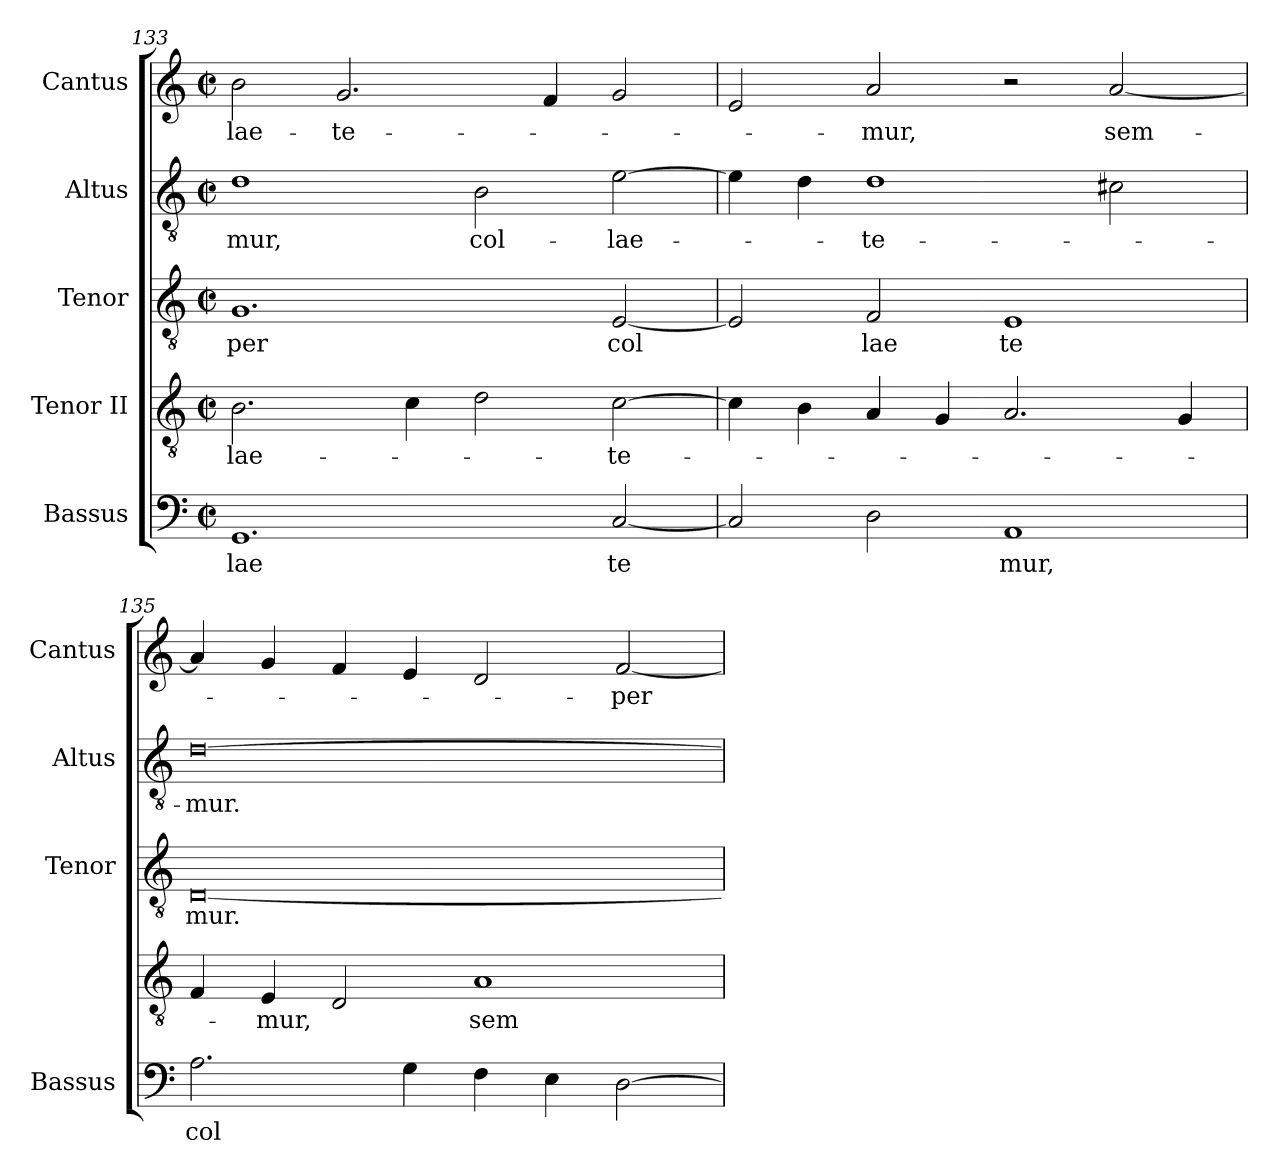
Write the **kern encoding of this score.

**kern	**text	**kern	**text	**kern	**text	**kern	**text	**kern	**text
*part5	*part5	*part4	*part4	*part3	*part3	*part2	*part2	*part1	*part1
*staff5	*staff5	*staff4	*staff4	*staff3	*staff3	*staff2	*staff2	*staff1	*staff1
*I"Bassus	*	*I"Tenor II	*	*I"Tenor	*	*I"Altus	*	*I"Cantus	*
*I'Bassus	*	*	*	*I'Tenor	*	*I'Altus	*	*I'Cantus	*
!!LO:LB:g=z
*clefF4	*	*clefGv2	*	*clefGv2	*	*clefGv2	*	*clefG2	*
*	*	*	*	*k[]	*	*k[]	*	*	*
*	*	*	*	*C:	*	*C:	*	*	*
*M2/2	*	*M2/2	*	*M2/2	*	*M2/2	*	*M2/2	*
*met(c|)	*	*met(c|)	*	*met(c|)	*	*met(c|)	*	*met(c|)	*
=133	=133	=133	=133	=133	=133	=133	=133	=133	=133
!	!LO:LY:b:cj	!	!LO:LY:b	!	!LO:LY:b:cj	!	!LO:LY:b:cj	!	!LO:LY:b:cj
1.GG	-lae	2.B\	-lae-	1.G	-per	1d	-mur,	2b\	-lae-
!	!	!	!	!	!	!	!	!	!LO:LY:b:cj
.	.	.	.	.	.	.	.	2.g/	-te-
.	.	4c\	.	.	.	.	.	.	.
!	!	!	!	!	!	!	!LO:LY:b:cj	!	!
.	.	2d\	.	.	.	2B\	col-	.	.
.	.	.	.	.	.	.	.	4f/	.
!	!LO:LY:b:cj	!	!LO:LY:b:cj	!	!LO:LY:b	!	!LO:LY:b	!	!
[<2C/	te	[>2c\	-te-	[<2E/	col	[>2e\	-lae-	2g/	.
=134	=134	=134	=134	=134	=134	=134	=134	=134	=134
2C/]	.	4c\]	.	2E/]	.	4e\]	.	2e/	.
.	.	4B\	.	.	.	4d\	.	.	.
!	!	!	!	!	!LO:LY:b:cj	!	!LO:LY:b:cj	!	!LO:LY:b:cj
2D\	.	4A/	.	2F/	lae	1d	-te-	2a/	-mur,
.	.	4G/	.	.	.	.	.	.	.
!	!LO:LY:b:cj	!	!	!	!LO:LY:b:cj	!	!	!	!
1AA	mur,	2.A/	.	1E	te	.	.	2r	.
!	!	!	!	!	!	!	!	!	!LO:LY:b
.	.	.	.	.	.	2c#\	.	[<2a/	sem-
.	.	4G/	.	.	.	.	.	.	.
=135	=135	=135	=135	=135	=135	=135	=135	=135	=135
!	!LO:LY:b	!	!	!	!LO:LY:b	!	!LO:LY:b	!	!
2.A\	col	4F/	.	[<0D	mur.	[>0d	-mur.	4a/]	.
!	!	!	!LO:LY:b	!	!	!	!	!	!
.	.	4E/	-mur,	.	.	.	.	4g/	.
.	.	2D/	.	.	.	.	.	4f/	.
4G\	.	.	.	.	.	.	.	4e/	.
!	!	!	!LO:LY:b:cj	!	!	!	!	!	!
4F\	.	1A	sem-	.	.	.	.	2d/	.
4E\	.	.	.	.	.	.	.	.	.
!	!	!	!	!	!	!	!	!	!LO:LY:b
[>2D\	.	.	.	.	.	.	.	[<2f/	-per
=	=	=	=	=	=	=	=	=	=
*-	*-	*-	*-	*-	*-	*-	*-	*-	*-
